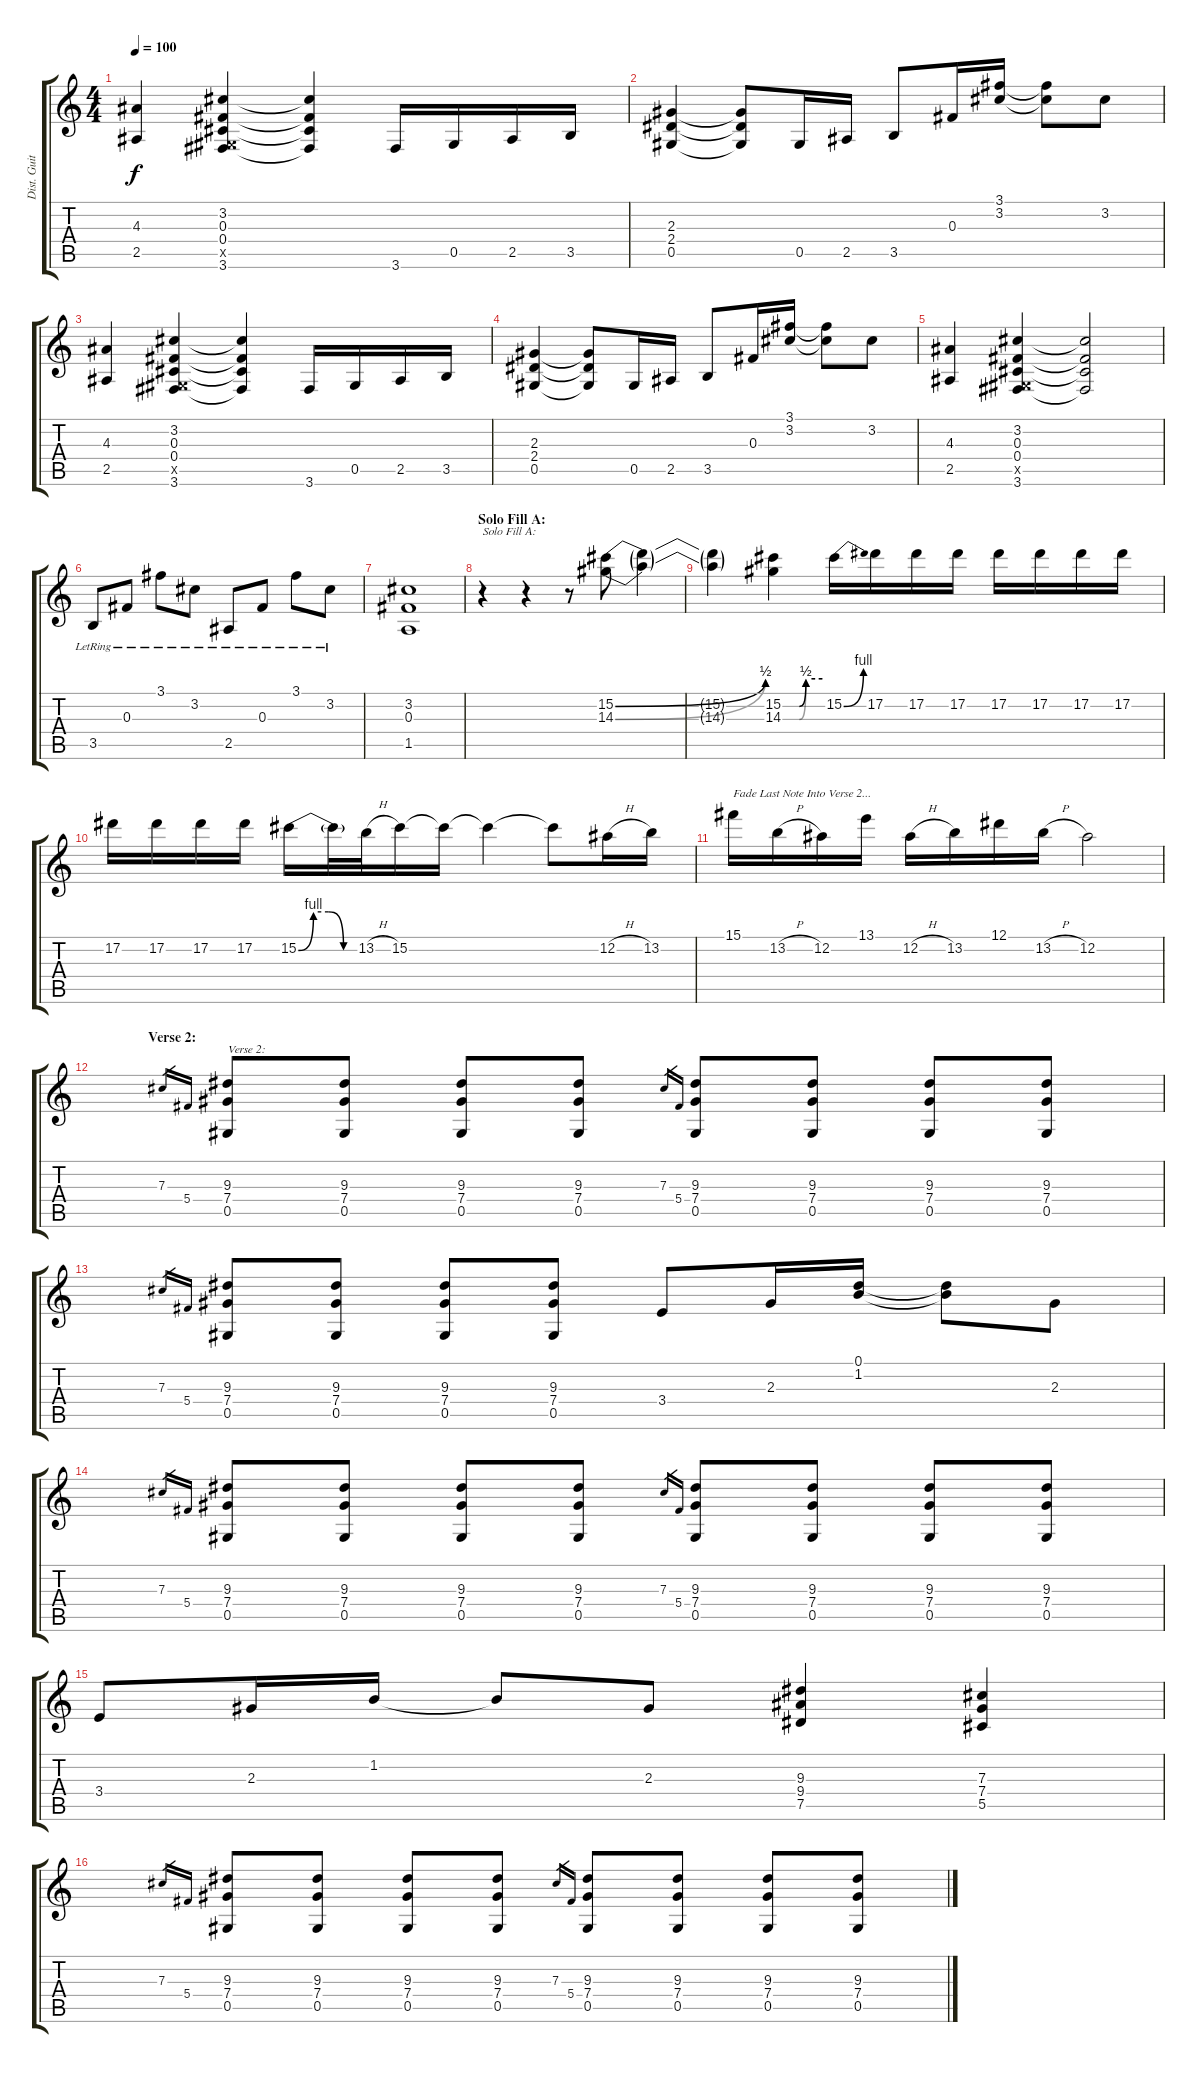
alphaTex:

\track ("Dist. Guitar 1" "Dist. Guit") {instrument distortionguitar}
\staff {score tabs}
\tuning (Eb4 Bb3 Gb3 Db3 Ab2 Eb2) {hide}
\ts (4 4)
\tempo 100
\clef g2
\ks c
(4.3 2.5).4{dy f} (3.2 0.3 0.4 0.5{x} 3.6).4 (3.2{t} 0.3{t} 0.4{t} 3.6{t}).4 3.6.16 0.5.16 2.5.16 3.5.16 |
(2.3 2.4 0.5).4 (2.3{t} 2.4{t} 0.5{t}).8 0.5.16 2.5.16 3.5.8 0.3.16 (3.1 3.2).16 (3.1{t} 3.2{t}).8 3.2.8 |
(4.3 2.5).4 (3.2 0.3 0.4 0.5{x} 3.6).4 (3.2{t} 0.3{t} 0.4{t} 3.6{t}).4 3.6.16 0.5.16 2.5.16 3.5.16 |
(2.3 2.4 0.5).4 (2.3{t} 2.4{t} 0.5{t}).8 0.5.16 2.5.16 3.5.8 0.3.16 (3.1 3.2).16 (3.1{t} 3.2{t}).8 3.2.8 |
(4.3 2.5).4 (3.2 0.3 0.4 0.5{x} 3.6).4 (3.2{t} 0.3{t} 0.4{t} 3.6{t}).2 |
3.5{lr}.8 0.3{lr}.8 3.1{lr}.8 3.2{lr}.8 2.5{lr}.8 0.3{lr}.8 3.1{lr}.8 3.2{lr}.8 |
(3.2 0.3 1.5).1 |
\section ("" "Solo Fill A:")
r.4{txt "Solo Fill A:" volume 14} r.4 r.8 (15.2{be (bend 0 0 60 2)} 14.3{be (bend 0 0 60 2)}).8 (15.2{t} 14.3{t}).4 |
(15.2{t} 14.3{t}).4 (15.2{be (custom 0 0 25 0 35 2 60 2)} 14.3{be (custom 0 0 25 0 35 2 60 2)}).4 15.2{be (bend 0 0 60 4)}.16 17.2.16 17.2.16 17.2.16 17.2.16 17.2.16 17.2.16 17.2.16 |
17.2.16 17.2.16 17.2.16 17.2.16 15.2{be (custom 0 0 15 4 30 4 45 0 60 0)}.16 15.2{t}.32 13.2{h}.32 15.2.16 15.2{t}.16 15.2{t}.4 15.2{t}.8 12.2{h}.16 13.2.16 |
15.1.16{txt "Fade Last Note Into Verse 2..."} 13.2{h}.16 12.2.16 13.1.16 12.2{h}.16 13.2.16 12.1.16 13.2{h}.16 12.2.2 |
\section ("" "Verse 2:")
7.3.16{gr} 5.4.16{gr} (9.3 7.4 0.5).8{txt "Verse 2:" volume 10} (9.3 7.4 0.5).8 (9.3 7.4 0.5).8 (9.3 7.4 0.5).8 7.3.16{gr} 5.4.16{gr} (9.3 7.4 0.5).8 (9.3 7.4 0.5).8 (9.3 7.4 0.5).8 (9.3 7.4 0.5).8 |
7.3.16{gr} 5.4.16{gr} (9.3 7.4 0.5).8 (9.3 7.4 0.5).8 (9.3 7.4 0.5).8 (9.3 7.4 0.5).8 3.4.8 2.3.16 (0.1 1.2).16 (0.1{t} 1.2{t}).8 2.3.8 |
7.3.16{gr} 5.4.16{gr} (9.3 7.4 0.5).8 (9.3 7.4 0.5).8 (9.3 7.4 0.5).8 (9.3 7.4 0.5).8 7.3.16{gr} 5.4.16{gr} (9.3 7.4 0.5).8 (9.3 7.4 0.5).8 (9.3 7.4 0.5).8 (9.3 7.4 0.5).8 |
3.4.8 2.3.16 1.2.16 1.2{t}.8 2.3.8 (9.3 9.4 7.5).4 (7.3 7.4 5.5).4 |
7.3.16{gr} 5.4.16{gr} (9.3 7.4 0.5).8 (9.3 7.4 0.5).8 (9.3 7.4 0.5).8 (9.3 7.4 0.5).8 7.3.16{gr} 5.4.16{gr} (9.3 7.4 0.5).8 (9.3 7.4 0.5).8 (9.3 7.4 0.5).8 (9.3 7.4 0.5).8
